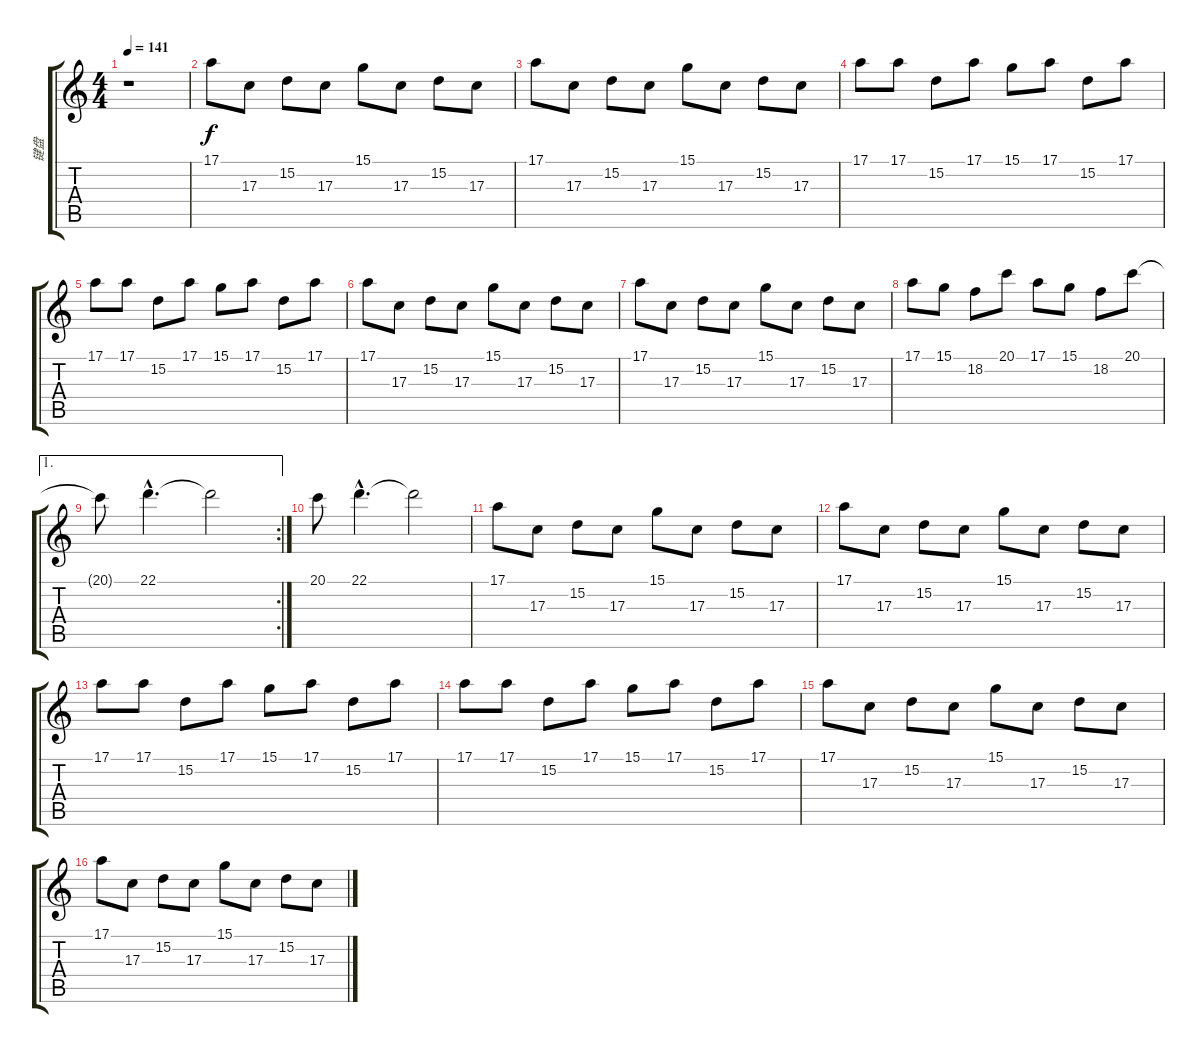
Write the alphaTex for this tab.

\track ("键盘" "键盘") {instrument pad3polysynth}
\staff {score tabs}
\tuning (E4 B3 G3 D3 A2 E2) {hide}
\ts (4 4)
\tempo 141
\clef g2
\ks c
r.1{dy f} |
17.1.8 17.3.8 15.2.8 17.3.8 15.1.8 17.3.8 15.2.8 17.3.8 |
17.1.8 17.3.8 15.2.8 17.3.8 15.1.8 17.3.8 15.2.8 17.3.8 |
17.1.8 17.1.8 15.2.8 17.1.8 15.1.8 17.1.8 15.2.8 17.1.8 |
17.1.8 17.1.8 15.2.8 17.1.8 15.1.8 17.1.8 15.2.8 17.1.8 |
17.1.8 17.3.8 15.2.8 17.3.8 15.1.8 17.3.8 15.2.8 17.3.8 |
17.1.8 17.3.8 15.2.8 17.3.8 15.1.8 17.3.8 15.2.8 17.3.8 |
17.1.8 15.1.8 18.2.8 20.1.8 17.1.8 15.1.8 18.2.8 20.1.8 |
\ae 1
\rc 2
20.1{t}.8 22.1{hac}.4{d} 22.1{t}.2 |
20.1.8 22.1{hac}.4{d} 22.1{t}.2 |
17.1.8 17.3.8 15.2.8 17.3.8 15.1.8 17.3.8 15.2.8 17.3.8 |
17.1.8 17.3.8 15.2.8 17.3.8 15.1.8 17.3.8 15.2.8 17.3.8 |
17.1.8 17.1.8 15.2.8 17.1.8 15.1.8 17.1.8 15.2.8 17.1.8 |
17.1.8 17.1.8 15.2.8 17.1.8 15.1.8 17.1.8 15.2.8 17.1.8 |
17.1.8 17.3.8 15.2.8 17.3.8 15.1.8 17.3.8 15.2.8 17.3.8 |
17.1.8 17.3.8 15.2.8 17.3.8 15.1.8 17.3.8 15.2.8 17.3.8
